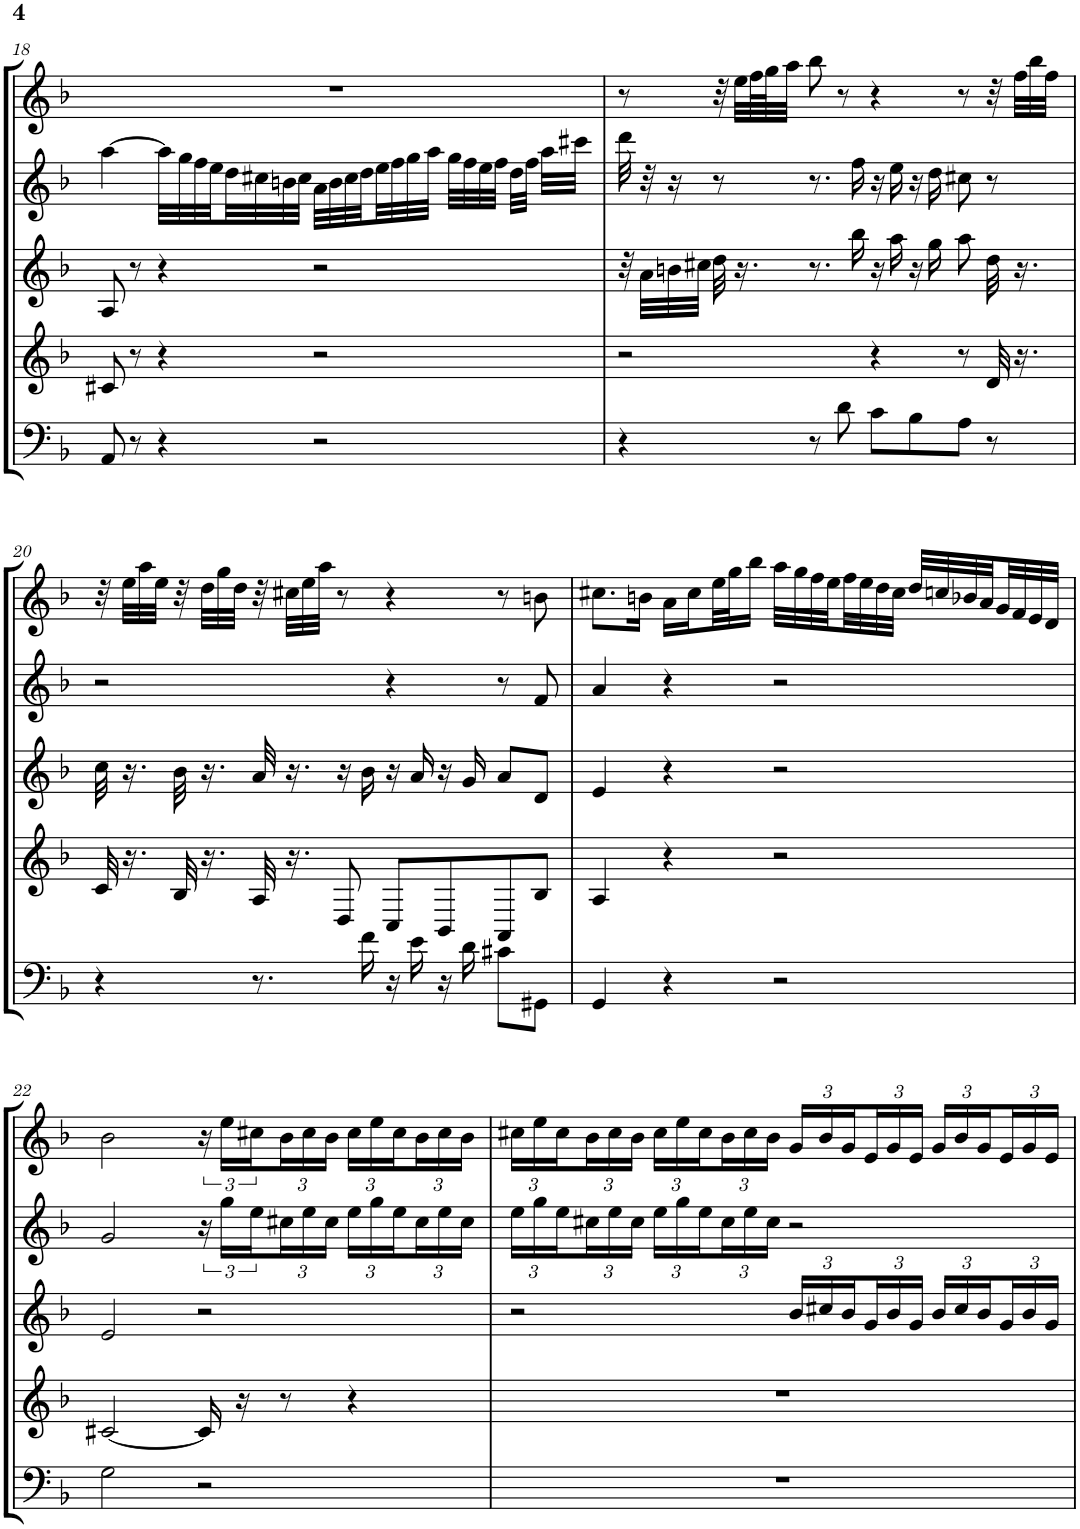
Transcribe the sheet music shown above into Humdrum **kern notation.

**kern	**kern	**kern	**kern	**kern
*part5	*part4	*part3	*part2	*part1
*staff5	*staff4	*staff3	*staff2	*staff1
*I"Bassoon	*I"Horn in F	*I"Bb Clarinet	*I"Oboe	*I"Flute / Piccolo
*I'Bsn	*I'Hn	*I'Cl	*I'Ob	*I'Fl
!!LO:PB:g=z
*clefF4	*clefG2	*clefG2	*clefG2	*clefG2
*	*ITrd4c7	*ITrd1c2	*	*
*k[b-]	*k[b-]	*k[b-]	*k[b-]	*k[b-]
*M4/4	*M4/4	*M4/4	*M4/4	*M4/4
*met(c)	*met(c)	*met(c)	*met(c)	*met(c)
=18	=18	=18	=18	=18
8AA/	8c#X/	8A/	[4aa\	1r
8r	8r	8r	.	.
4r	4r	4r	32aa\LLL]	.
.	.	.	32gg\	.
.	.	.	32ff\	.
.	.	.	32ee\	.
.	.	.	32dd\	.
.	.	.	32cc#X\	.
.	.	.	32bn\	.
.	.	.	32cc#\JJJ	.
2r	2r	2r	32a\LLL	.
.	.	.	32b\	.
.	.	.	32cc#\	.
.	.	.	32dd\	.
.	.	.	32ee\	.
.	.	.	32ff\	.
.	.	.	32gg\	.
.	.	.	32aa\JJJ	.
.	.	.	32gg\LLL	.
.	.	.	32ff\	.
.	.	.	32ee\	.
.	.	.	32ff\JJJ	.
.	.	.	32dd\LLL	.
.	.	.	32ff\JJJ	.
.	.	.	32aa\LLL	.
.	.	.	32ccc#X\JJJ	.
=19	=19	=19	=19	=19
4r	2r	32r	32ddd\	8r
.	.	32a\LLL	32r	.
.	.	32bn\	16r	.
.	.	32cc#X\JJJ	.	.
.	.	32dd\	8r	32r
.	.	16.r	.	32ee\LLL
.	.	.	.	64ff\L
.	.	.	.	64gg\J
.	.	.	.	32aa\JJJ
8r	.	8.r	8.r	8bb-\
8d\	.	.	.	8r
.	.	16bb-\	16ff\	.
8c\L	4r	16r	16r	4r
.	.	16aa\	16ee\	.
8B-\	.	16r	16r	.
.	.	16gg\	16dd\	.
8A\J	8r	8aa\	8cc#X\	8r
8r	32d/	32dd\	8r	32r
.	16.r	16.r	.	32ff\LLL
.	.	.	.	32bb-\
.	.	.	.	32ff\JJJ
!!LO:LB:g=z
=20	=20	=20	=20	=20
4r	32c/	32cc\	2r	32r
.	16.r	16.r	.	32ee\LLL
.	.	.	.	32aa\
.	.	.	.	32ee\JJJ
.	32B-/	32b-\	.	32r
.	16.r	16.r	.	32dd\LLL
.	.	.	.	32gg\
.	.	.	.	32dd\JJJ
8.r	32A/	32a/	.	32r
.	16.r	16.r	.	32cc#X\LLL
.	.	.	.	32ee\
.	.	.	.	32aa\JJJ
.	8D/	16r	.	8r
16f\	.	16b-\	.	.
16r	8C/L	16r	4r	4r
16e\	.	16a/	.	.
16r	8BB-/	16r	.	.
16d\	.	16g/	.	.
8c#X\L	8AA/	8a/L	8r	8r
8GG#X\J	8B-/J	8d/J	8f/	8bn\
=21	=21	=21	=21	=21
4GG/	4A/	4e/	4a/	8.cc#X\L
.	.	.	.	16bn\Jk
4r	4r	4r	4r	16a\LL
.	.	.	.	16cc#\
.	.	.	.	32ee\L
.	.	.	.	32gg\J
.	.	.	.	16bb-\JJ
2r	2r	2r	2r	32aa\LLL
.	.	.	.	32gg\
.	.	.	.	32ff\
.	.	.	.	32ee\
.	.	.	.	32ff\
.	.	.	.	32ee\
.	.	.	.	32dd\
.	.	.	.	32cc#\JJJ
.	.	.	.	32dd/LLL
.	.	.	.	32ccn/
.	.	.	.	32b-X/
.	.	.	.	32a/
.	.	.	.	32g/
.	.	.	.	32f/
.	.	.	.	32e/
.	.	.	.	32d/JJJ
!!LO:LB:g=z
=22	=22	=22	=22	=22
2G\	[2c#X/	2e/	2g/	2b-\
2r	16c#/]	2r	24r	24r
.	.	.	24gg\LL	24ee\LL
.	16r	.	.	.
.	.	.	24ee\	24cc#X\
*	*	*	*Xbrackettup	*Xbrackettup
.	8r	.	24cc#X\	24b-\
.	.	.	24ee\	24cc#\
.	.	.	24cc#\JJ	24b-\JJ
.	4r	.	24ee\LL	24cc#\LL
.	.	.	24gg\	24ee\
.	.	.	24ee\	24cc#\
.	.	.	24cc#\	24b-\
.	.	.	24ee\	24cc#\
.	.	.	24cc#\JJ	24b-\JJ
=23	=23	=23	=23	=23
1r	1r	2r	24ee\LL	24cc#X\LL
.	.	.	24gg\	24ee\
.	.	.	24ee\	24cc#\
.	.	.	24cc#X\	24b-\
.	.	.	24ee\	24cc#\
.	.	.	24cc#\JJ	24b-\JJ
.	.	.	24ee\LL	24cc#\LL
.	.	.	24gg\	24ee\
.	.	.	24ee\	24cc#\
.	.	.	24cc#\	24b-\
.	.	.	24ee\	24cc#\
.	.	.	24cc#\JJ	24b-\JJ
*	*	*Xbrackettup	*	*
.	.	24b-/LL	2r	24g/LL
.	.	24cc#X/	.	24b-/
.	.	24b-/	.	24g/
.	.	24g/	.	24e/
.	.	24b-/	.	24g/
.	.	24g/JJ	.	24e/JJ
.	.	24b-/LL	.	24g/LL
.	.	24cc#/	.	24b-/
.	.	24b-/	.	24g/
.	.	24g/	.	24e/
.	.	24b-/	.	24g/
.	.	24g/JJ	.	24e/JJ
=	=	=	=	=
*-	*-	*-	*-	*-
